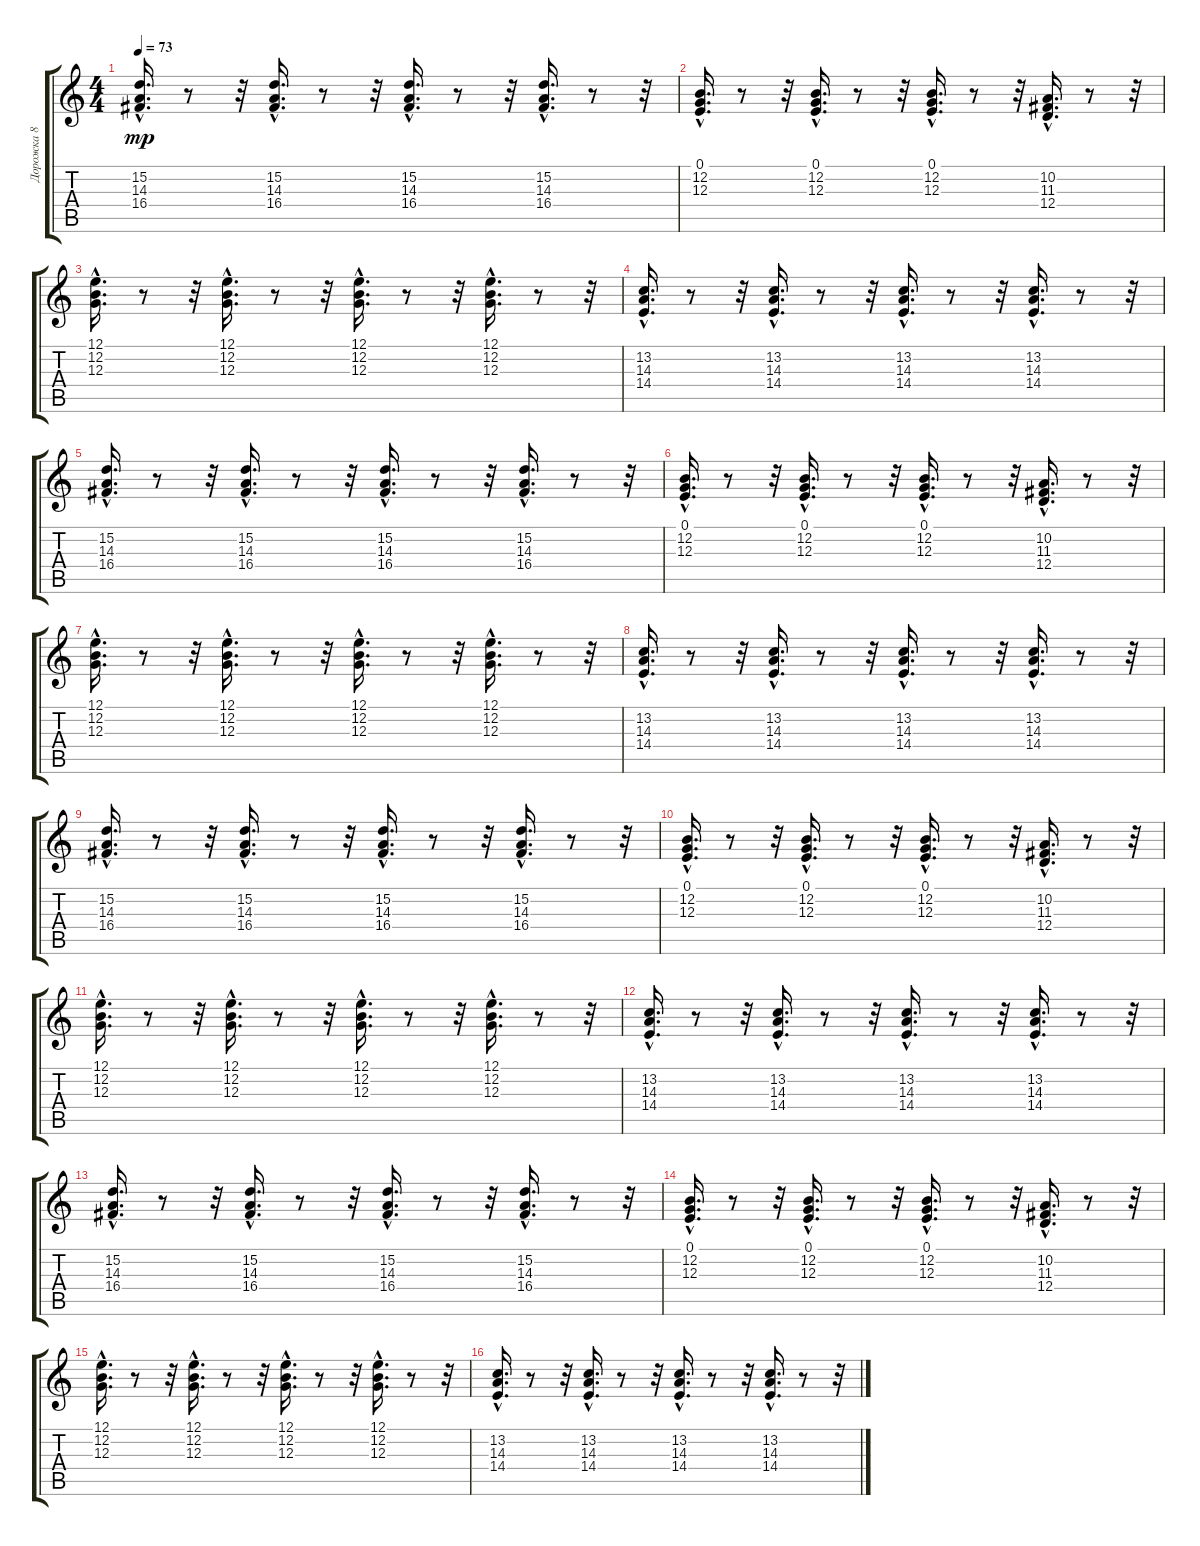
\track ("Дорожка 8" "Дорожка 8") {instrument lead6voice}
\staff {score tabs}
\tuning (E4 B3 G3 D3 A2 E2) {hide}
\ts (4 4)
\tempo 73
\clef g2
\ks c
(15.2{hac} 14.3{hac} 16.4{hac}).16{d dy mp} r.8 r.32 (15.2{hac} 14.3{hac} 16.4{hac}).16{d} r.8 r.32 (15.2{hac} 14.3{hac} 16.4{hac}).16{d} r.8 r.32 (15.2{hac} 14.3{hac} 16.4{hac}).16{d} r.8 r.32 |
(0.1{hac} 12.2{hac} 12.3{hac}).16{d} r.8 r.32 (0.1{hac} 12.2{hac} 12.3{hac}).16{d} r.8 r.32 (0.1{hac} 12.2{hac} 12.3{hac}).16{d} r.8 r.32 (10.2{hac} 11.3{hac} 12.4{hac}).16{d} r.8 r.32 |
(12.1{hac} 12.2{hac} 12.3{hac}).16{d} r.8 r.32 (12.1{hac} 12.2{hac} 12.3{hac}).16{d} r.8 r.32 (12.1{hac} 12.2{hac} 12.3{hac}).16{d} r.8 r.32 (12.1{hac} 12.2{hac} 12.3{hac}).16{d} r.8 r.32 |
(13.2{hac} 14.3{hac} 14.4{hac}).16{d} r.8 r.32 (13.2{hac} 14.3{hac} 14.4{hac}).16{d} r.8 r.32 (13.2{hac} 14.3{hac} 14.4{hac}).16{d} r.8 r.32 (13.2{hac} 14.3{hac} 14.4{hac}).16{d} r.8 r.32 |
(15.2{hac} 14.3{hac} 16.4{hac}).16{d} r.8 r.32 (15.2{hac} 14.3{hac} 16.4{hac}).16{d} r.8 r.32 (15.2{hac} 14.3{hac} 16.4{hac}).16{d} r.8 r.32 (15.2{hac} 14.3{hac} 16.4{hac}).16{d} r.8 r.32 |
(0.1{hac} 12.2{hac} 12.3{hac}).16{d} r.8 r.32 (0.1{hac} 12.2{hac} 12.3{hac}).16{d} r.8 r.32 (0.1{hac} 12.2{hac} 12.3{hac}).16{d} r.8 r.32 (10.2{hac} 11.3{hac} 12.4{hac}).16{d} r.8 r.32 |
(12.1{hac} 12.2{hac} 12.3{hac}).16{d} r.8 r.32 (12.1{hac} 12.2{hac} 12.3{hac}).16{d} r.8 r.32 (12.1{hac} 12.2{hac} 12.3{hac}).16{d} r.8 r.32 (12.1{hac} 12.2{hac} 12.3{hac}).16{d} r.8 r.32 |
(13.2{hac} 14.3{hac} 14.4{hac}).16{d} r.8 r.32 (13.2{hac} 14.3{hac} 14.4{hac}).16{d} r.8 r.32 (13.2{hac} 14.3{hac} 14.4{hac}).16{d} r.8 r.32 (13.2{hac} 14.3{hac} 14.4{hac}).16{d} r.8 r.32 |
(15.2{hac} 14.3{hac} 16.4{hac}).16{d} r.8 r.32 (15.2{hac} 14.3{hac} 16.4{hac}).16{d} r.8 r.32 (15.2{hac} 14.3{hac} 16.4{hac}).16{d} r.8 r.32 (15.2{hac} 14.3{hac} 16.4{hac}).16{d} r.8 r.32 |
(0.1{hac} 12.2{hac} 12.3{hac}).16{d} r.8 r.32 (0.1{hac} 12.2{hac} 12.3{hac}).16{d} r.8 r.32 (0.1{hac} 12.2{hac} 12.3{hac}).16{d} r.8 r.32 (10.2{hac} 11.3{hac} 12.4{hac}).16{d} r.8 r.32 |
(12.1{hac} 12.2{hac} 12.3{hac}).16{d} r.8 r.32 (12.1{hac} 12.2{hac} 12.3{hac}).16{d} r.8 r.32 (12.1{hac} 12.2{hac} 12.3{hac}).16{d} r.8 r.32 (12.1{hac} 12.2{hac} 12.3{hac}).16{d} r.8 r.32 |
(13.2{hac} 14.3{hac} 14.4{hac}).16{d} r.8 r.32 (13.2{hac} 14.3{hac} 14.4{hac}).16{d} r.8 r.32 (13.2{hac} 14.3{hac} 14.4{hac}).16{d} r.8 r.32 (13.2{hac} 14.3{hac} 14.4{hac}).16{d} r.8 r.32 |
(15.2{hac} 14.3{hac} 16.4{hac}).16{d} r.8 r.32 (15.2{hac} 14.3{hac} 16.4{hac}).16{d} r.8 r.32 (15.2{hac} 14.3{hac} 16.4{hac}).16{d} r.8 r.32 (15.2{hac} 14.3{hac} 16.4{hac}).16{d} r.8 r.32 |
(0.1{hac} 12.2{hac} 12.3{hac}).16{d} r.8 r.32 (0.1{hac} 12.2{hac} 12.3{hac}).16{d} r.8 r.32 (0.1{hac} 12.2{hac} 12.3{hac}).16{d} r.8 r.32 (10.2{hac} 11.3{hac} 12.4{hac}).16{d} r.8 r.32 |
(12.1{hac} 12.2{hac} 12.3{hac}).16{d} r.8 r.32 (12.1{hac} 12.2{hac} 12.3{hac}).16{d} r.8 r.32 (12.1{hac} 12.2{hac} 12.3{hac}).16{d} r.8 r.32 (12.1{hac} 12.2{hac} 12.3{hac}).16{d} r.8 r.32 |
(13.2{hac} 14.3{hac} 14.4{hac}).16{d} r.8 r.32 (13.2{hac} 14.3{hac} 14.4{hac}).16{d} r.8 r.32 (13.2{hac} 14.3{hac} 14.4{hac}).16{d} r.8 r.32 (13.2{hac} 14.3{hac} 14.4{hac}).16{d} r.8 r.32
